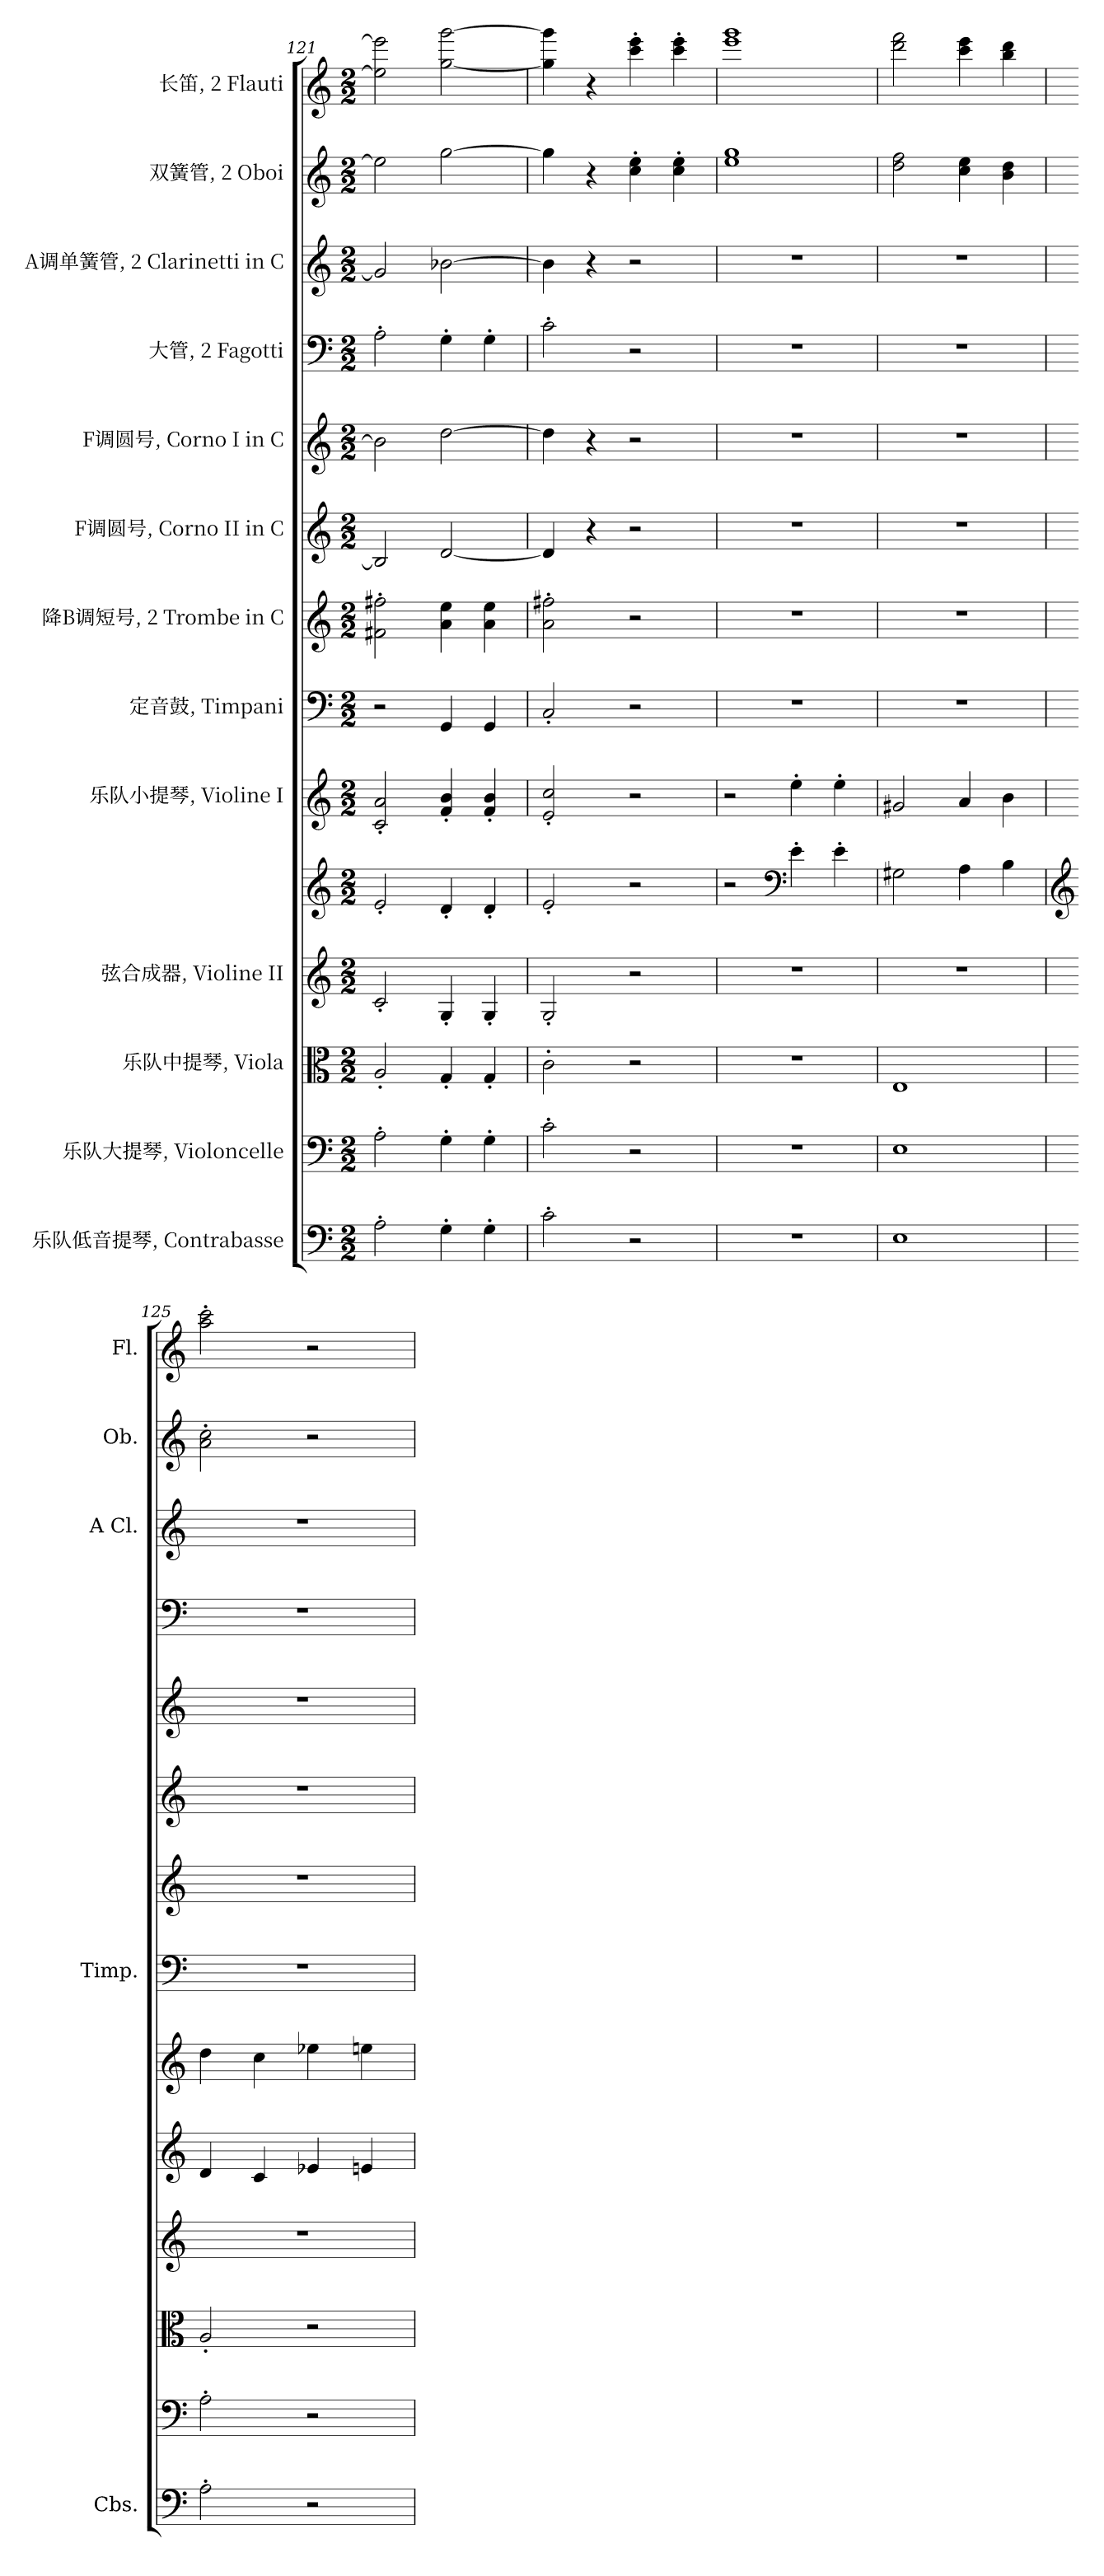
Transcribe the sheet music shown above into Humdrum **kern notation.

**kern	**kern	**kern	**kern	**kern	**kern	**kern	**kern	**kern	**kern	**kern	**kern	**kern	**kern
*part13	*part12	*part11	*part10	*part10	*part9	*part8	*part7	*part6	*part5	*part4	*part3	*part2	*part1
*staff14	*staff13	*staff12	*staff11	*staff10	*staff9	*staff8	*staff7	*staff6	*staff5	*staff4	*staff3	*staff2	*staff1
*I"乐队低音提琴, Contrabasse	*I"乐队大提琴, Violoncelle	*I"乐队中提琴, Viola	*I"弦合成器, Violine II	*	*I"乐队小提琴, Violine I	*I"定音鼓, Timpani	*I"降B调短号, 2 Trombe in C	*I"F调圆号, Corno II in C	*I"F调圆号, Corno I in C	*I"大管, 2 Fagotti	*I"A调单簧管, 2 Clarinetti in C	*I"双簧管, 2 Oboi	*I"长笛, 2 Flauti
*I'Cbs.	*	*	*	*	*	*I'Timp.	*	*	*	*	*I'A Cl.	*I'Ob.	*I'Fl.
*clefF4	*clefF4	*clefC3	*clefG2	*clefG2	*clefG2	*clefF4	*clefG2	*clefG2	*clefG2	*clefF4	*clefG2	*clefG2	*clefG2
*ITrd7c12	*	*	*	*	*	*	*ITrd1c2	*ITrd4c7	*ITrd4c7	*	*ITrd2c3	*	*
*k[]	*k[]	*k[]	*k[]	*k[]	*k[]	*k[]	*k[b-e-]	*k[b-]	*k[b-]	*k[]	*k[f#c#g#]	*k[]	*k[]
*M2/2	*M2/2	*M2/2	*M2/2	*M2/2	*M2/2	*M2/2	*M2/2	*M2/2	*M2/2	*M2/2	*M2/2	*M2/2	*M2/2
*MM240	*MM240	*MM240	*MM240	*MM240	*MM240	*MM240	*MM240	*MM240	*MM240	*MM240	*MM240	*MM240	*MM240
=121	=121	=121	=121	=121	=121	=121	=121	=121	=121	=121	=121	=121	=121
2AA'\	2A'\	2A'/	2c'/	2e'/	2c/' 2a/'	2r	2en\' 2een\'	2E/]	2e\]	2A'\	2e/]	2ee\]	2ee\] 2eee\]
*	*	*	*	*	*	*	*	*	*	*	*	*	*MM254
4GG'\	4G'\	4G'/	4G'/	4d'/	4f/' 4b/'	4GG/	4g\ 4dd\	[2G/	[2g\	4G'\	[2gn\	[2gg\	[2gg\ [2ggg\
4GG'\	4G'\	4G'/	4G'/	4d'/	4f/' 4b/'	4GG/	4g\ 4dd\	.	.	4G'\	.	.	.
!!LO:PB:g=z
=122	=122	=122	=122	=122	=122	=122	=122	=122	=122	=122	=122	=122	=122
*	*	*	*	*	*	*	*	*	*	*	*	*	*MM243
2C'\	2c'\	2c'\	2G'/	2e'/	2e/' 2cc/'	2C'/	2g\' 2een\'	4G/]	4g\]	2c'\	4g\]	4gg\]	4gg\] 4ggg\]
*	*	*	*	*	*	*	*	*	*	*	*	*	*MM200
.	.	.	.	.	.	.	.	4r	4r	.	4r	4r	4r
*	*	*	*	*	*	*	*	*	*	*	*	*	*MM251
2r	2r	2r	2r	2r	2r	2r	2r	2r	2r	2r	2r	4cc\' 4ee\'	4ccc\' 4eee\'
.	.	.	.	.	.	.	.	.	.	.	.	4cc\' 4ee\'	4ccc\' 4eee\'
=123	=123	=123	=123	=123	=123	=123	=123	=123	=123	=123	=123	=123	=123
*	*	*	*	*	*	*	*	*	*	*	*	*	*MM234
1r	1r	1r	1r	2r	2r	1r	1r	1r	1r	1r	1r	1ee 1gg	1eee 1ggg
*	*	*	*	*clefF4	*	*	*	*	*	*	*	*	*
.	.	.	.	4e'\	4ee'\	.	.	.	.	.	.	.	.
.	.	.	.	4e'\	4ee'\	.	.	.	.	.	.	.	.
=124	=124	=124	=124	=124	=124	=124	=124	=124	=124	=124	=124	=124	=124
*	*	*	*	*	*	*	*	*	*	*	*	*	*MM234
1EE	1E	1E	1r	2G#X\	2g#X/	1r	1r	1r	1r	1r	1r	2dd\ 2ff\	2ddd\ 2fff\
*	*	*	*	*	*	*	*	*	*	*	*	*	*MM245
.	.	.	.	4A\	4a/	.	.	.	.	.	.	4cc\ 4ee\	4ccc\ 4eee\
.	.	.	.	4B\	4b\	.	.	.	.	.	.	4b\ 4dd\	4bb\ 4ddd\
=125	=125	=125	=125	=125	=125	=125	=125	=125	=125	=125	=125	=125	=125
*	*	*	*	*clefG2	*	*	*	*	*	*	*	*	*
*	*	*	*	*	*	*	*	*	*	*	*	*	*MM236
2AA'\	2A'\	2A'/	1r	4d/	4dd\	1r	1r	1r	1r	1r	1r	2a\' 2cc\'	2aa\' 2ccc\'
.	.	.	.	4c/	4cc\	.	.	.	.	.	.	.	.
*	*	*	*	*	*	*	*	*	*	*	*	*	*MM249
2r	2r	2r	.	4e-X/	4ee-X\	.	.	.	.	.	.	2r	2r
.	.	.	.	4en/	4een\	.	.	.	.	.	.	.	.
=	=	=	=	=	=	=	=	=	=	=	=	=	=
*-	*-	*-	*-	*-	*-	*-	*-	*-	*-	*-	*-	*-	*-
